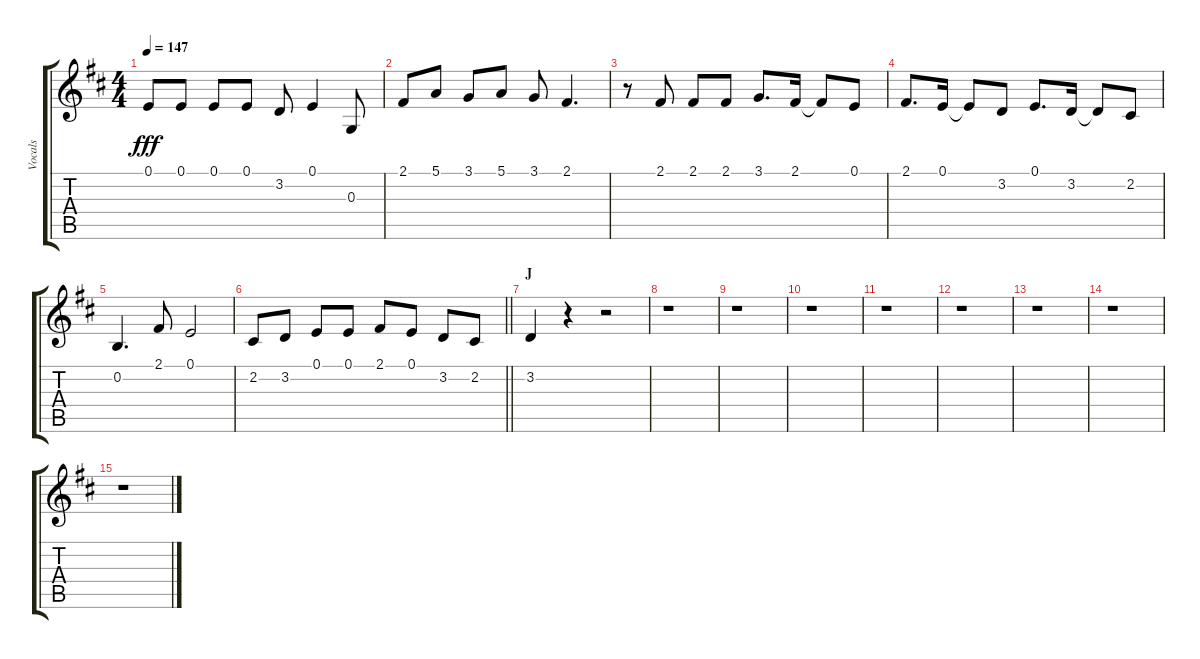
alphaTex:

\track ("Vocals" "Vocals") {instrument voiceoohs}
\staff {score tabs}
\tuning (E4 B3 G3 D3 A2 E2) {hide}
\ts (4 4)
\tempo 147
\clef g2
\ks d
0.1.8{dy fff} 0.1.8 0.1.8 0.1.8 3.2.8 0.1.4 0.3.8 |
2.1.8 5.1.8 3.1.8 5.1.8 3.1.8 2.1.4{d} |
r.8 2.1.8 2.1.8 2.1.8 3.1.8{d} 2.1.16 2.1{t}.8 0.1.8 |
2.1.8{d} 0.1.16 0.1{t}.8 3.2.8 0.1.8{d} 3.2.16 3.2{t}.8 2.2.8 |
0.2.4{d} 2.1.8 0.1.2 |
\barLineRight lightlight
2.2.8 3.2.8 0.1.8 0.1.8 2.1.8 0.1.8 3.2.8 2.2.8 |
\section ("" "J")
3.2.4 r.4 r.2 |
r.1 |
r.1 |
r.1 |
r.1 |
r.1 |
r.1 |
r.1 |
r.1
